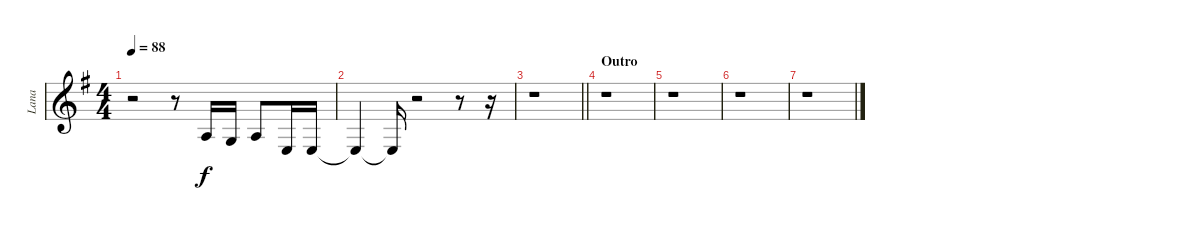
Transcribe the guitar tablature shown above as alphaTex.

\track ("Lana" "Lana") {instrument oboe}
\staff {score}
\tuning (E4 B3 G3 D3 A2 E2) {hide}
\ts (4 4)
\tempo 88
\clef g2
\ks eminor
r.2{dy f} r.8 2.3.16 0.3.16 2.3.8 2.4.16 2.4.16 |
2.4{t}.4 2.4{t}.16 r.2 r.8 r.16 |
\barLineRight lightlight
r.1 |
\section ("" "Outro")
r.1 |
r.1 |
r.1 |
r.1
